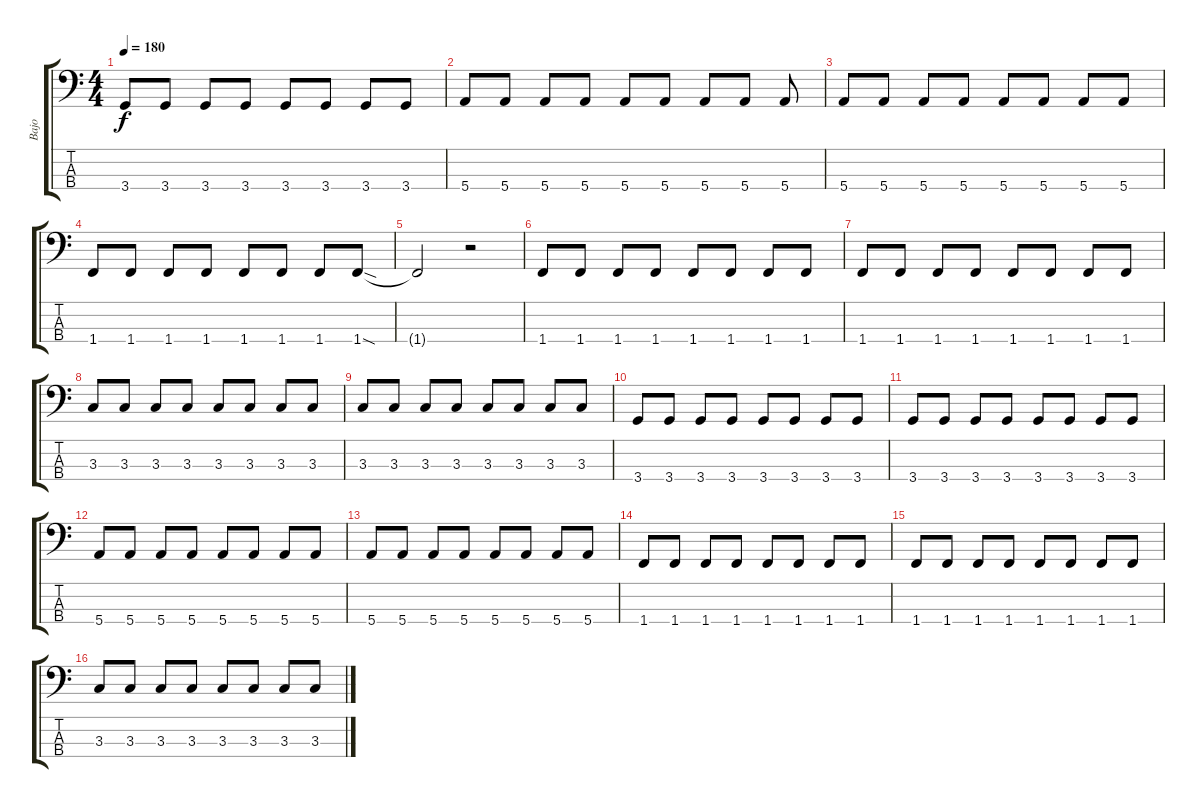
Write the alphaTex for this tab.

\track ("Bajo" "Bajo") {instrument electricbassfinger}
\staff {score tabs}
\tuning (G2 D2 A1 E1) {hide}
\ts (4 4)
\tempo 180
\clef f4
\ks c
3.4.8{dy f} 3.4.8 3.4.8 3.4.8 3.4.8 3.4.8 3.4.8 3.4.8 |
5.4.8 5.4.8 5.4.8 5.4.8 5.4.8 5.4.8 5.4.8 5.4.8 5.4.8 |
5.4.8 5.4.8 5.4.8 5.4.8 5.4.8 5.4.8 5.4.8 5.4.8 |
1.4.8 1.4.8 1.4.8 1.4.8 1.4.8 1.4.8 1.4.8 1.4{sod}.8 |
1.4{t}.2 r.2 |
1.4.8 1.4.8 1.4.8 1.4.8 1.4.8 1.4.8 1.4.8 1.4.8 |
1.4.8 1.4.8 1.4.8 1.4.8 1.4.8 1.4.8 1.4.8 1.4.8 |
3.3.8 3.3.8 3.3.8 3.3.8 3.3.8 3.3.8 3.3.8 3.3.8 |
3.3.8 3.3.8 3.3.8 3.3.8 3.3.8 3.3.8 3.3.8 3.3.8 |
3.4.8 3.4.8 3.4.8 3.4.8 3.4.8 3.4.8 3.4.8 3.4.8 |
3.4.8 3.4.8 3.4.8 3.4.8 3.4.8 3.4.8 3.4.8 3.4.8 |
5.4.8 5.4.8 5.4.8 5.4.8 5.4.8 5.4.8 5.4.8 5.4.8 |
5.4.8 5.4.8 5.4.8 5.4.8 5.4.8 5.4.8 5.4.8 5.4.8 |
1.4.8 1.4.8 1.4.8 1.4.8 1.4.8 1.4.8 1.4.8 1.4.8 |
1.4.8 1.4.8 1.4.8 1.4.8 1.4.8 1.4.8 1.4.8 1.4.8 |
3.3.8 3.3.8 3.3.8 3.3.8 3.3.8 3.3.8 3.3.8 3.3.8
